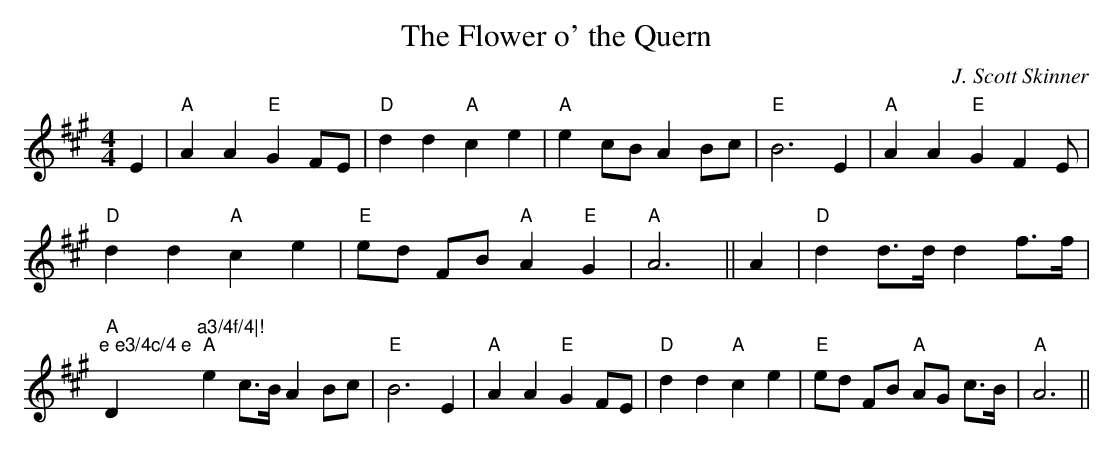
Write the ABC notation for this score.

X:1
T:Flower o' the Quern, The
M:4/4
L:1/4
C:J. Scott Skinner
K:A
E|"A"A A "E"G F/E/|"D"d d "A"c e |"A"e c/B/ A B/c/|"E"B3 E|"A"A A "E"G F
/E/|!
"D"d d "A"c e|"E"e/d/ F/B/ "A"A "E"G |"A"A3||A|"D"d d3/4d/4 d f3/4f/4|"A
"e e3/4c/4 e "D"a3/4f/4|!
"A"e c3/4B/4 A B/c/|"E"B3 E|"A"A A "E"G F/E/|"D"d d "A"c e |
"E"e/d/ F/B/ "A"A/G/ c3/4B/4|"A"A3||
